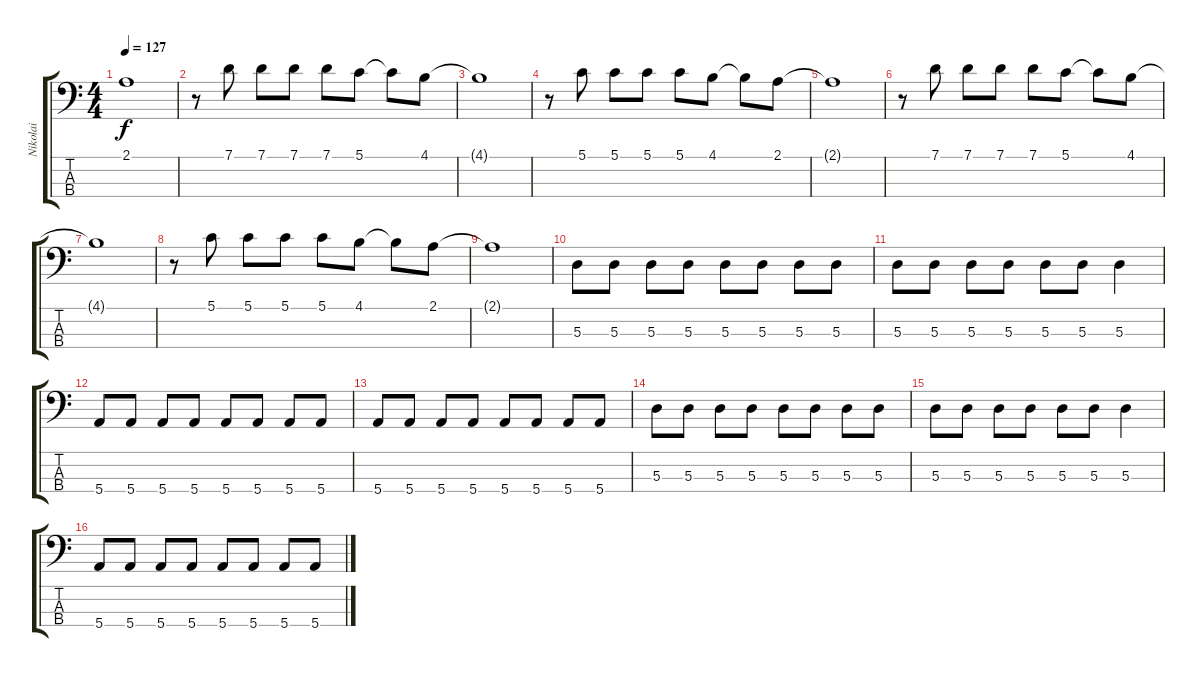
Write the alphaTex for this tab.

\track ("Nikolai" "Nikolai") {instrument electricbasspick}
\staff {score tabs}
\tuning (G2 D2 A1 E1) {hide}
\ts (4 4)
\tempo 127
\clef f4
\ks c
2.1{t}.1{dy f} |
r.8 7.1.8 7.1.8 7.1.8 7.1.8 5.1.8 5.1{t}.8 4.1.8 |
4.1{t}.1 |
r.8 5.1.8 5.1.8 5.1.8 5.1.8 4.1.8 4.1{t}.8 2.1.8 |
2.1{t}.1 |
r.8 7.1.8 7.1.8 7.1.8 7.1.8 5.1.8 5.1{t}.8 4.1.8 |
4.1{t}.1 |
r.8 5.1.8 5.1.8 5.1.8 5.1.8 4.1.8 4.1{t}.8 2.1.8 |
2.1{t}.1 |
5.3.8 5.3.8 5.3.8 5.3.8 5.3.8 5.3.8 5.3.8 5.3.8 |
5.3.8 5.3.8 5.3.8 5.3.8 5.3.8 5.3.8 5.3.4 |
5.4.8 5.4.8 5.4.8 5.4.8 5.4.8 5.4.8 5.4.8 5.4.8 |
5.4.8 5.4.8 5.4.8 5.4.8 5.4.8 5.4.8 5.4.8 5.4.8 |
5.3.8 5.3.8 5.3.8 5.3.8 5.3.8 5.3.8 5.3.8 5.3.8 |
5.3.8 5.3.8 5.3.8 5.3.8 5.3.8 5.3.8 5.3.4 |
5.4.8 5.4.8 5.4.8 5.4.8 5.4.8 5.4.8 5.4.8 5.4.8
